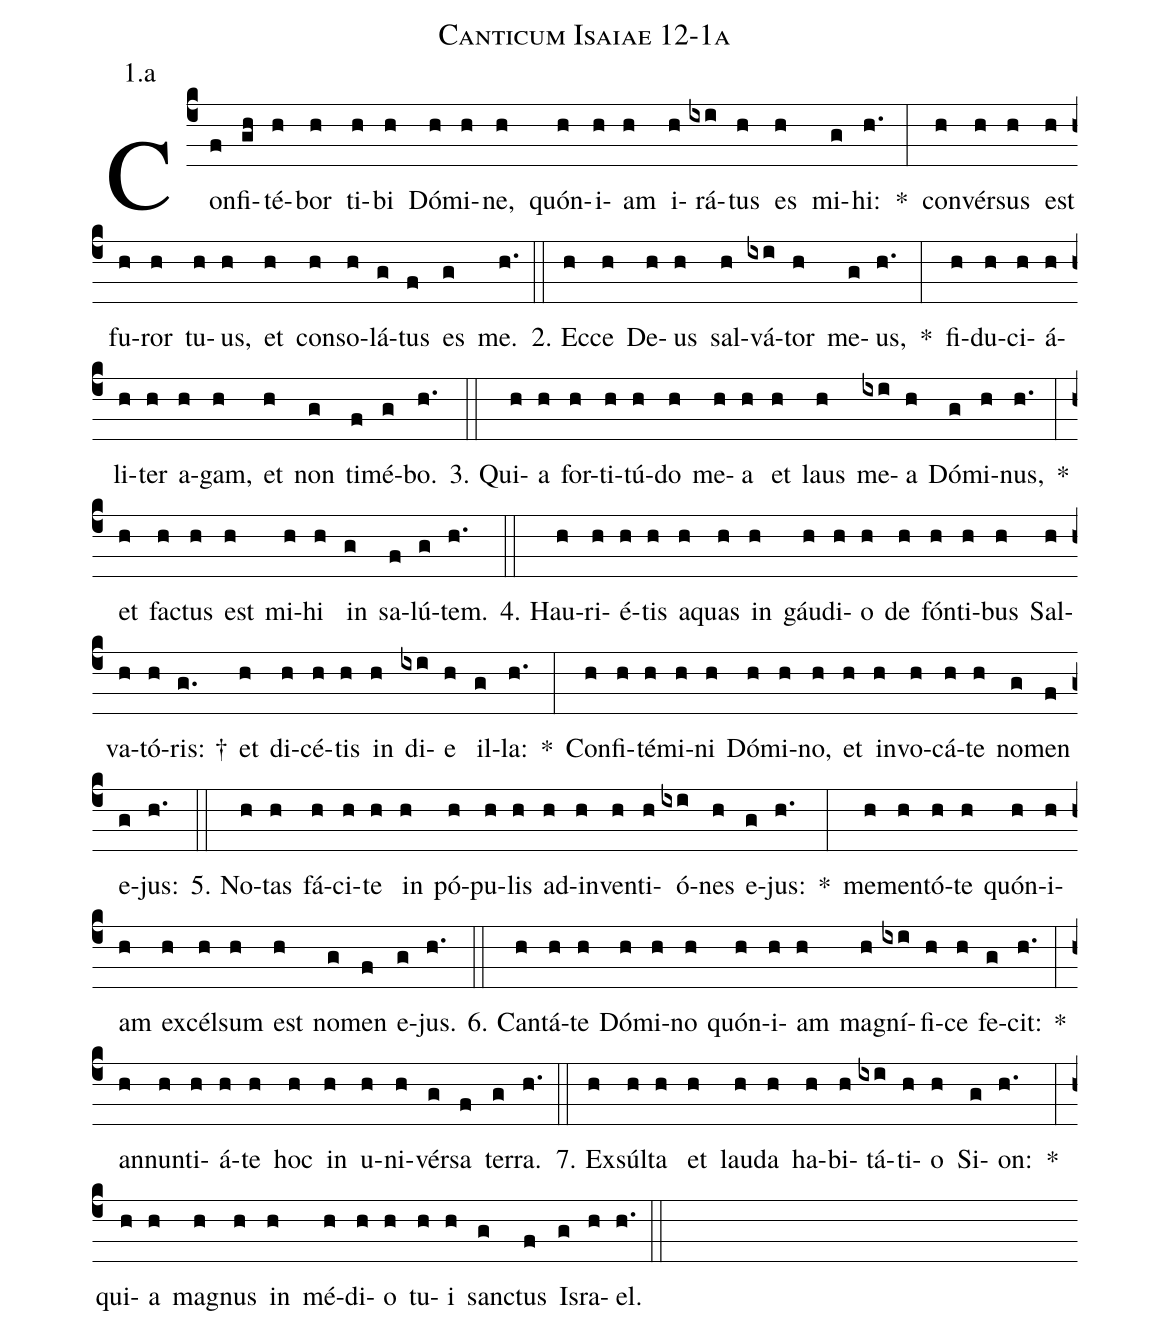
name: Canticum Isaiae 12-1a;
annotation: 1.a;
%%
(c4)Con(f)fi(gh)té(h)bor(h) ti(h)bi(h) Dó(h)mi(h)ne,(h) quón(h)i(h)am(h) i(h)rá(ixi)tus(h) es(h) mi(g)hi:(h.) *(:) con(h)vér(h)sus(h) est(h) fu(h)ror(h) tu(h)us,(h) et(h) con(h)so(h)lá(g)tus(f) es(g) me.(h.) (::)
2. Ec(h)ce(h) De(h)us(h) sal(h)vá(ixi)tor(h) me(g)us,(h.) *(:) fi(h)du(h)ci(h)á(h)li(h)ter(h) a(h)gam,(h) et(h) non(g) ti(f)mé(g)bo.(h.) (::)
3. Qui(h)a(h) for(h)ti(h)tú(h)do(h) me(h)a(h) et(h) laus(h) me(ixi)a(h) Dó(g)mi(h)nus,(h.) *(:) et(h) fac(h)tus(h) est(h) mi(h)hi(h) in(g) sa(f)lú(g)tem.(h.) (::)
4. Hau(h)ri(h)é(h)tis(h) a(h)quas(h) in(h) gáu(h)di(h)o(h) de(h) fón(h)ti(h)bus(h) Sal(h)va(h)tó(h)ris: †(g.) et(h) di(h)cé(h)tis(h) in(h) di(ixi)e(h) il(g)la:(h.) *(:) Con(h)fi(h)té(h)mi(h)ni(h) Dó(h)mi(h)no,(h) et(h) in(h)vo(h)cá(h)te(h) no(g)men(f) e(g)jus:(h.) (::)
5. No(h)tas(h) fá(h)ci(h)te(h) in(h) pó(h)pu(h)lis(h) ad(h)in(h)ven(h)ti(h)ó(ixi)nes(h) e(g)jus:(h.) *(:) me(h)men(h)tó(h)te(h) quón(h)i(h)am(h) ex(h)cél(h)sum(h) est(h) no(g)men(f) e(g)jus.(h.) (::)
6. Can(h)tá(h)te(h) Dó(h)mi(h)no(h) quón(h)i(h)am(h) ma(h)gní(ixi)fi(h)ce(h) fe(g)cit:(h.) *(:) an(h)nun(h)ti(h)á(h)te(h) hoc(h) in(h) u(h)ni(h)vér(g)sa(f) ter(g)ra.(h.) (::)
7. Ex(h)súl(h)ta(h) et(h) lau(h)da(h) ha(h)bi(h)tá(ixi)ti(h)o(h) Si(g)on:(h.) *(:) qui(h)a(h) ma(h)gnus(h) in(h) mé(h)di(h)o(h) tu(h)i(h) sanc(g)tus(f) Is(g)ra(h)el.(h.) (::)
